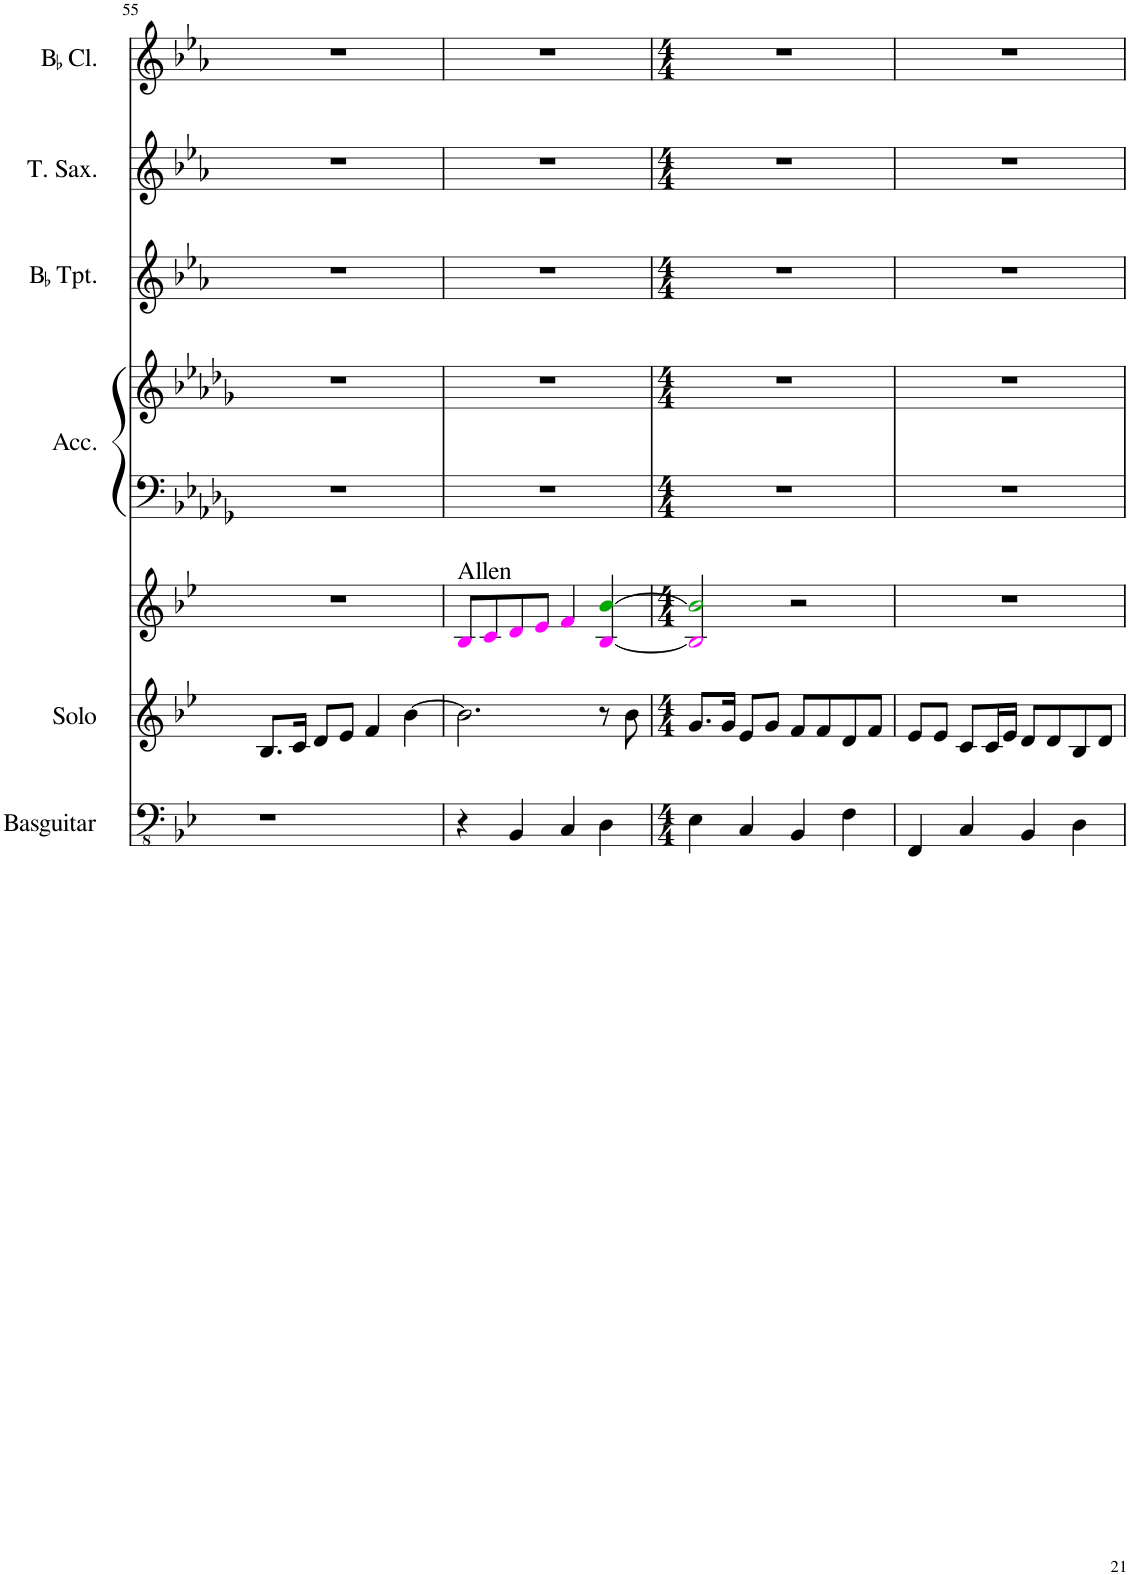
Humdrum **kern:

**kern	**kern	**kern	**kern	**kern	**kern	**kern	**kern
*part7	*part6	*part5	*part4	*part4	*part3	*part2	*part1
*staff8	*staff7	*staff6	*staff5	*staff4	*staff3	*staff2	*staff1
*I"Basguitar	*I"Solo	*I"Soprano	*I"Accordion	*	*I"BaccidentalFlat Trumpet	*I"Tenor Saxophone	*I"BaccidentalFlat Clarinet
*I'Basguitar	*I'Solo	*I'S	*I'Acc.	*	*I'BaccidentalFlat Tpt.	*I'T. Sax.	*I'BaccidentalFlat Cl.
!!LO:PB:g=z
*clefFv4	*clefG2	*clefG2	*clefF4	*clefG2	*clefG2	*clefG2	*clefG2
*	*	*	*	*	*Trd1c2	*Trd8c14	*Trd1c2
*k[b-e-]	*k[b-e-]	*k[b-e-]	*k[b-e-a-d-g-]	*k[b-e-a-d-g-]	*k[b-e-a-]	*k[b-e-a-]	*k[b-e-a-]
*M4/4	*M4/4	*M4/4	*M4/4	*M4/4	*M4/4	*M4/4	*M4/4
=55	=55	=55	=55	=55	=55	=55	=55
1r	8.B-/L	1r	1r	1r	1r	1r	1r
.	16c/Jk	.	.	.	.	.	.
.	8d/L	.	.	.	.	.	.
.	8e-/J	.	.	.	.	.	.
.	4f/	.	.	.	.	.	.
.	[4b-\	.	.	.	.	.	.
=56	=56	=56	=56	=56	=56	=56	=56
!	!	!LO:TX:a:t=Allen	!	!	!	!	!
4r	2.b-\]	8B-i/L	1r	1r	1r	1r	1r
.	.	8ci/	.	.	.	.	.
4BBB-/	.	8di/	.	.	.	.	.
.	.	8e-i/J	.	.	.	.	.
4CC/	.	4fi/	.	.	.	.	.
4DD\	8r	[4B-i/ [4b-j/	.	.	.	.	.
.	8b-\	.	.	.	.	.	.
=57	=57	=57	=57	=57	=57	=57	=57
*M4/4	*M4/4	*M4/4	*M4/4	*M4/4	*M4/4	*M4/4	*M4/4
4EE-\	8.g/L	2B-i/] 2b-j/]	1r	1r	1r	1r	1r
.	16g/Jk	.	.	.	.	.	.
4CC/	8e-/L	.	.	.	.	.	.
.	8g/J	.	.	.	.	.	.
4BBB-/	8f/L	2r	.	.	.	.	.
.	8f/	.	.	.	.	.	.
4FF\	8d/	.	.	.	.	.	.
.	8f/J	.	.	.	.	.	.
=58	=58	=58	=58	=58	=58	=58	=58
4FFF/	8e-/L	1r	1r	1r	1r	1r	1r
.	8e-/J	.	.	.	.	.	.
4CC/	8c/L	.	.	.	.	.	.
.	16c/L	.	.	.	.	.	.
.	16e-/JJ	.	.	.	.	.	.
4BBB-/	8d/L	.	.	.	.	.	.
.	8d/	.	.	.	.	.	.
4DD\	8B-/	.	.	.	.	.	.
.	8d/J	.	.	.	.	.	.
=	=	=	=	=	=	=	=
*-	*-	*-	*-	*-	*-	*-	*-
